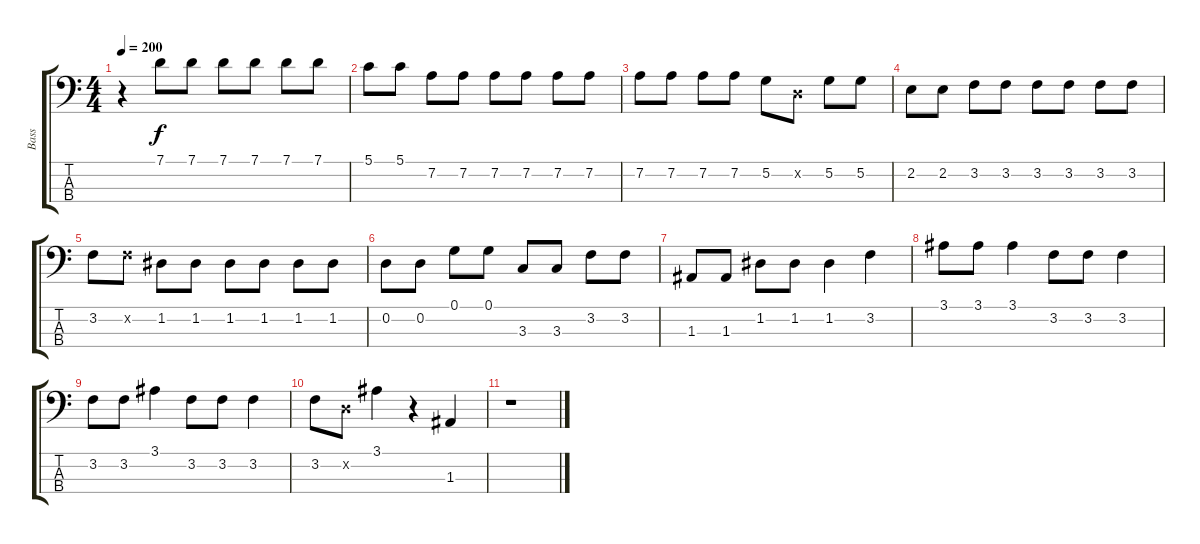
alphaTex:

\track ("Bass" "Bass") {instrument electricbassfinger}
\staff {score tabs}
\tuning (G2 D2 A1 E1) {hide}
\ts (4 4)
\tempo 200
\clef f4
\ks c
r.4{dy f} 7.1.8 7.1.8 7.1.8 7.1.8 7.1.8 7.1.8 |
5.1.8 5.1.8 7.2.8 7.2.8 7.2.8 7.2.8 7.2.8 7.2.8 |
7.2.8 7.2.8 7.2.8 7.2.8 5.2.8 0.2{x}.8 5.2.8 5.2.8 |
2.2.8 2.2.8 3.2.8 3.2.8 3.2.8 3.2.8 3.2.8 3.2.8 |
3.2.8 3.2{x}.8 1.2.8 1.2.8 1.2.8 1.2.8 1.2.8 1.2.8 |
0.2.8 0.2.8 0.1.8 0.1.8 3.3.8 3.3.8 3.2.8 3.2.8 |
1.3.8 1.3.8 1.2.8 1.2.8 1.2.4 3.2.4 |
3.1.8 3.1.8 3.1.4 3.2.8 3.2.8 3.2.4 |
3.2.8 3.2.8 3.1.4 3.2.8 3.2.8 3.2.4 |
3.2.8 0.2{x}.8 3.1.4 r.4 1.3.4 |
r.1
